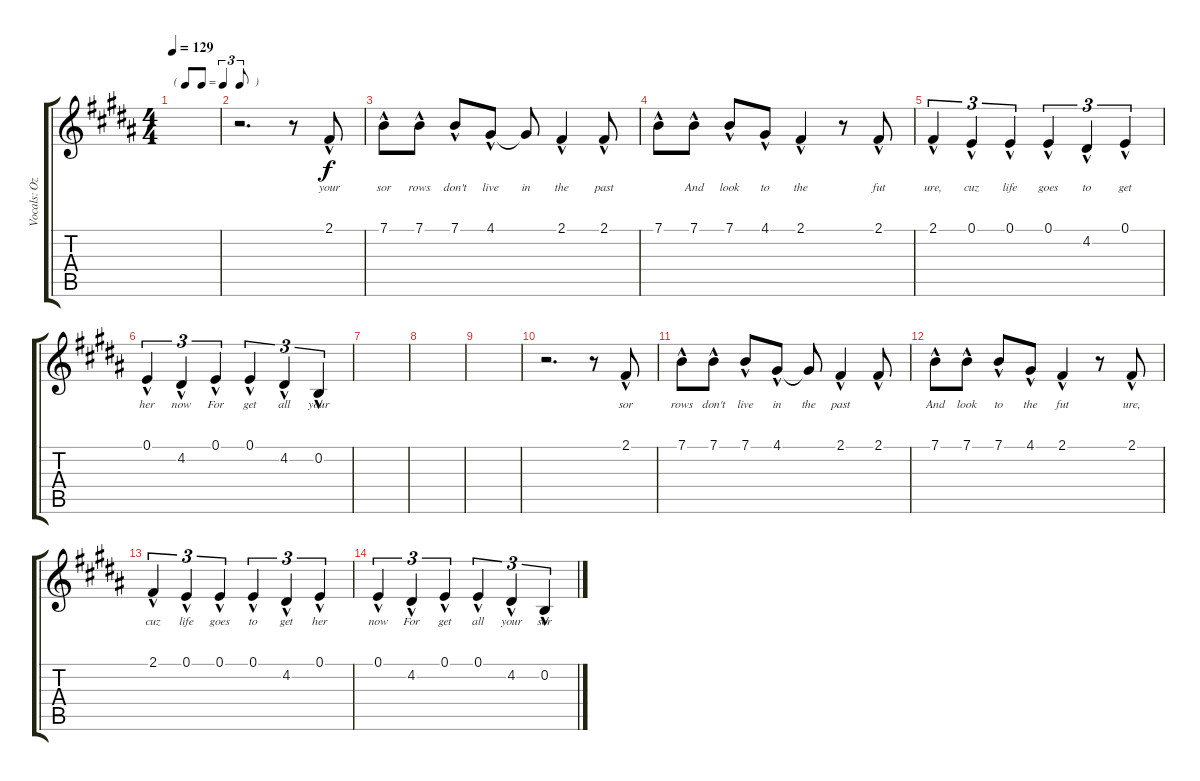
\track ("Vocals: Ozzy" "Vocals: Oz") {instrument lead2sawtooth}
\staff {score tabs}
\tuning (E4 B3 G3 D3 A2 E2) {hide}
\ts (4 4)
\tf triplet8th
\tempo 129
\clef g2
\ks b
|
r.2{d} r.8 2.1{hac}.8{lyrics (0 "your") lyrics (1 "") lyrics (2 "") lyrics (3 "") lyrics (4 "")} |
7.1{hac}.8{lyrics (0 "sor") lyrics (1 "") lyrics (2 "") lyrics (3 "") lyrics (4 "")} 7.1{hac}.8{lyrics (0 "rows") lyrics (1 "") lyrics (2 "") lyrics (3 "") lyrics (4 "")} 7.1{hac}.8{lyrics (0 "don't") lyrics (1 "") lyrics (2 "") lyrics (3 "") lyrics (4 "")} 4.1{hac}.8{lyrics (0 "live") lyrics (1 "") lyrics (2 "") lyrics (3 "") lyrics (4 "")} 4.1{t}.8{lyrics (0 "in") lyrics (1 "") lyrics (2 "") lyrics (3 "") lyrics (4 "")} 2.1{hac}.4{lyrics (0 "the") lyrics (1 "") lyrics (2 "") lyrics (3 "") lyrics (4 "")} 2.1{hac}.8{lyrics (0 "past") lyrics (1 "") lyrics (2 "") lyrics (3 "") lyrics (4 "")} |
7.1{hac}.8{lyrics (0 "") lyrics (1 "") lyrics (2 "") lyrics (3 "") lyrics (4 "")} 7.1{hac}.8{lyrics (0 "And") lyrics (1 "") lyrics (2 "") lyrics (3 "") lyrics (4 "")} 7.1{hac}.8{lyrics (0 "look") lyrics (1 "") lyrics (2 "") lyrics (3 "") lyrics (4 "")} 4.1{hac}.8{lyrics (0 "to") lyrics (1 "") lyrics (2 "") lyrics (3 "") lyrics (4 "")} 2.1{hac}.4{lyrics (0 "the") lyrics (1 "") lyrics (2 "") lyrics (3 "") lyrics (4 "")} r.8 2.1{hac}.8{lyrics (0 "fut") lyrics (1 "") lyrics (2 "") lyrics (3 "") lyrics (4 "")} |
2.1{hac}.4{tu (3 2) lyrics (0 "ure,") lyrics (1 "") lyrics (2 "") lyrics (3 "") lyrics (4 "")} 0.1{hac}.4{tu (3 2) lyrics (0 "cuz") lyrics (1 "") lyrics (2 "") lyrics (3 "") lyrics (4 "")} 0.1{hac}.4{tu (3 2) lyrics (0 "life") lyrics (1 "") lyrics (2 "") lyrics (3 "") lyrics (4 "")} 0.1{hac}.4{tu (3 2) lyrics (0 "goes") lyrics (1 "") lyrics (2 "") lyrics (3 "") lyrics (4 "")} 4.2{hac}.4{tu (3 2) lyrics (0 "to") lyrics (1 "") lyrics (2 "") lyrics (3 "") lyrics (4 "")} 0.1{hac}.4{tu (3 2) lyrics (0 "get") lyrics (1 "") lyrics (2 "") lyrics (3 "") lyrics (4 "")} |
0.1{hac}.4{tu (3 2) lyrics (0 "her") lyrics (1 "") lyrics (2 "") lyrics (3 "") lyrics (4 "")} 4.2{hac}.4{tu (3 2) lyrics (0 "now") lyrics (1 "") lyrics (2 "") lyrics (3 "") lyrics (4 "")} 0.1{hac}.4{tu (3 2) lyrics (0 "For") lyrics (1 "") lyrics (2 "") lyrics (3 "") lyrics (4 "")} 0.1{hac}.4{tu (3 2) lyrics (0 "get") lyrics (1 "") lyrics (2 "") lyrics (3 "") lyrics (4 "")} 4.2{hac}.4{tu (3 2) lyrics (0 "all") lyrics (1 "") lyrics (2 "") lyrics (3 "") lyrics (4 "")} 0.2{hac}.4{tu (3 2) lyrics (0 "your") lyrics (1 "") lyrics (2 "") lyrics (3 "") lyrics (4 "")} |
|
|
|
r.2{d} r.8 2.1{hac}.8{lyrics (0 "sor") lyrics (1 "") lyrics (2 "") lyrics (3 "") lyrics (4 "")} |
7.1{hac}.8{lyrics (0 "rows") lyrics (1 "") lyrics (2 "") lyrics (3 "") lyrics (4 "")} 7.1{hac}.8{lyrics (0 "don't") lyrics (1 "") lyrics (2 "") lyrics (3 "") lyrics (4 "")} 7.1{hac}.8{lyrics (0 "live") lyrics (1 "") lyrics (2 "") lyrics (3 "") lyrics (4 "")} 4.1{hac}.8{lyrics (0 "in") lyrics (1 "") lyrics (2 "") lyrics (3 "") lyrics (4 "")} 4.1{t}.8{lyrics (0 "the") lyrics (1 "") lyrics (2 "") lyrics (3 "") lyrics (4 "")} 2.1{hac}.4{lyrics (0 "past") lyrics (1 "") lyrics (2 "") lyrics (3 "") lyrics (4 "")} 2.1{hac}.8{lyrics (0 "") lyrics (1 "") lyrics (2 "") lyrics (3 "") lyrics (4 "")} |
7.1{hac}.8{lyrics (0 "And") lyrics (1 "") lyrics (2 "") lyrics (3 "") lyrics (4 "")} 7.1{hac}.8{lyrics (0 "look") lyrics (1 "") lyrics (2 "") lyrics (3 "") lyrics (4 "")} 7.1{hac}.8{lyrics (0 "to") lyrics (1 "") lyrics (2 "") lyrics (3 "") lyrics (4 "")} 4.1{hac}.8{lyrics (0 "the") lyrics (1 "") lyrics (2 "") lyrics (3 "") lyrics (4 "")} 2.1{hac}.4{lyrics (0 "fut") lyrics (1 "") lyrics (2 "") lyrics (3 "") lyrics (4 "")} r.8 2.1{hac}.8{lyrics (0 "ure,") lyrics (1 "") lyrics (2 "") lyrics (3 "") lyrics (4 "")} |
2.1{hac}.4{tu (3 2) lyrics (0 "cuz") lyrics (1 "") lyrics (2 "") lyrics (3 "") lyrics (4 "")} 0.1{hac}.4{tu (3 2) lyrics (0 "life") lyrics (1 "") lyrics (2 "") lyrics (3 "") lyrics (4 "")} 0.1{hac}.4{tu (3 2) lyrics (0 "goes") lyrics (1 "") lyrics (2 "") lyrics (3 "") lyrics (4 "")} 0.1{hac}.4{tu (3 2) lyrics (0 "to") lyrics (1 "") lyrics (2 "") lyrics (3 "") lyrics (4 "")} 4.2{hac}.4{tu (3 2) lyrics (0 "get") lyrics (1 "") lyrics (2 "") lyrics (3 "") lyrics (4 "")} 0.1{hac}.4{tu (3 2) lyrics (0 "her") lyrics (1 "") lyrics (2 "") lyrics (3 "") lyrics (4 "")} |
0.1{hac}.4{tu (3 2) lyrics (0 "now") lyrics (1 "") lyrics (2 "") lyrics (3 "") lyrics (4 "")} 4.2{hac}.4{tu (3 2) lyrics (0 "For") lyrics (1 "") lyrics (2 "") lyrics (3 "") lyrics (4 "")} 0.1{hac}.4{tu (3 2) lyrics (0 "get") lyrics (1 "") lyrics (2 "") lyrics (3 "") lyrics (4 "")} 0.1{hac}.4{tu (3 2) lyrics (0 "all") lyrics (1 "") lyrics (2 "") lyrics (3 "") lyrics (4 "")} 4.2{hac}.4{tu (3 2) lyrics (0 "your") lyrics (1 "") lyrics (2 "") lyrics (3 "") lyrics (4 "")} 0.2{hac}.4{tu (3 2) lyrics (0 "sor") lyrics (1 "") lyrics (2 "") lyrics (3 "") lyrics (4 "")}
